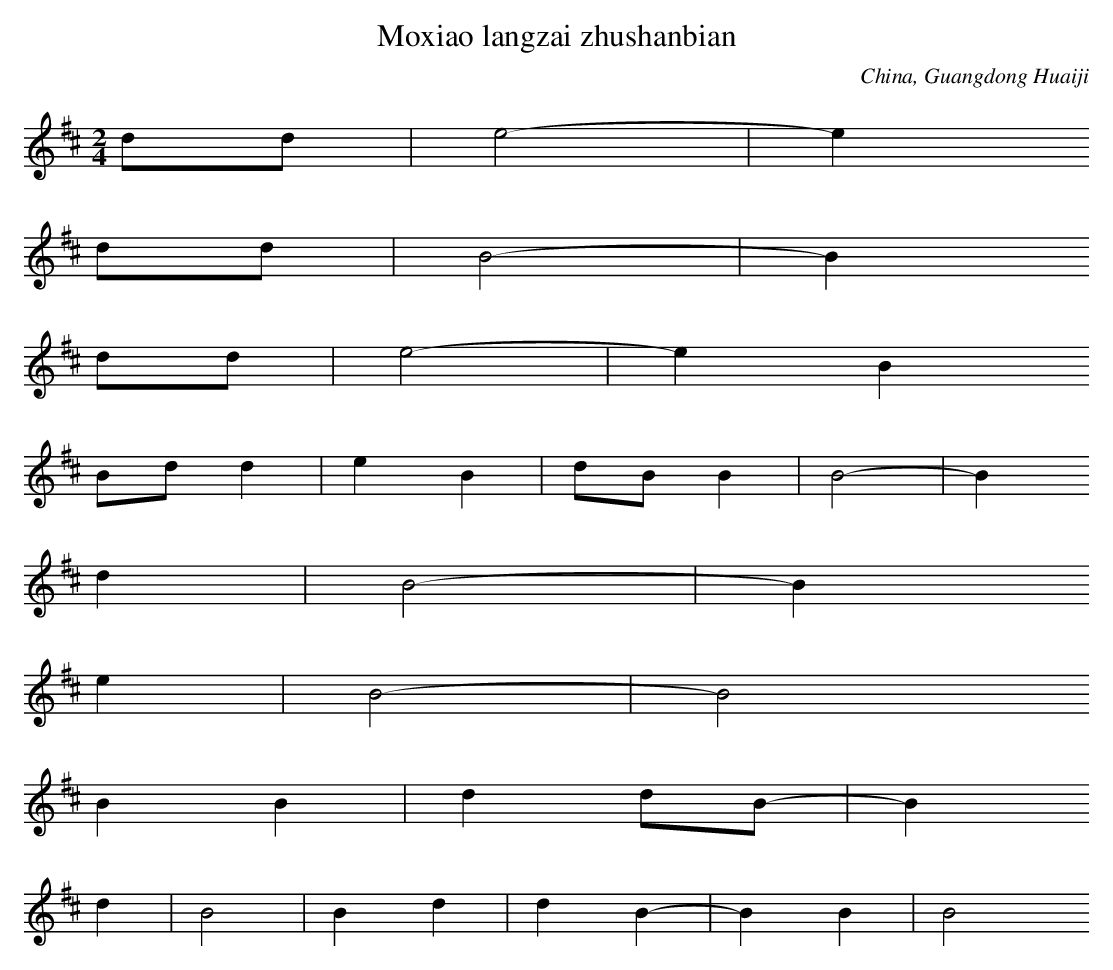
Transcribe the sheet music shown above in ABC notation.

X:1
T: Moxiao langzai zhushanbian
O: China, Guangdong Huaiji
M: 2/4
L: 1/16
K: D
d2d2 | e8- | e4
d2d2 | B8- | B4
d2d2 | e8- | e4B4
B2d2d4 | e4B4 | d2B2B4 | B8- | B4
d4 | B8- | B4
e4 | B8- | B8
B4B4 | d4d2B2- | B4
d4 | B8 | B4d4 | d4B4- | B4B4 | B8
